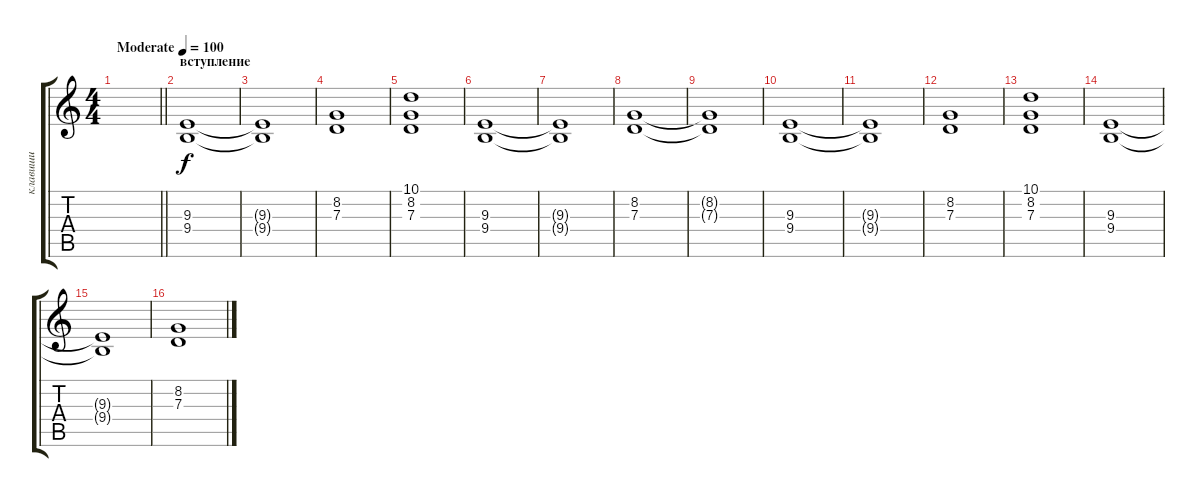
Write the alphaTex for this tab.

\track ("клавиши" "клавиши") {instrument synthstrings2}
\staff {score tabs}
\tuning (E4 B3 G3 D3 A2 E2) {hide}
\ts (4 4)
\tempo (100 "Moderate")
\clef g2
\barLineRight lightlight
\ks c
|
\section ("" "вступление")
(9.3 9.4).1 |
(9.3{t} 9.4{t}).1 |
(8.2 7.3).1 |
(10.1 8.2 7.3).1 |
(9.3 9.4).1 |
(9.3{t} 9.4{t}).1 |
(8.2 7.3).1 |
(8.2{t} 7.3{t}).1 |
(9.3 9.4).1 |
(9.3{t} 9.4{t}).1 |
(8.2 7.3).1 |
(10.1 8.2 7.3).1 |
(9.3 9.4).1 |
(9.3{t} 9.4{t}).1 |
(8.2 7.3).1
